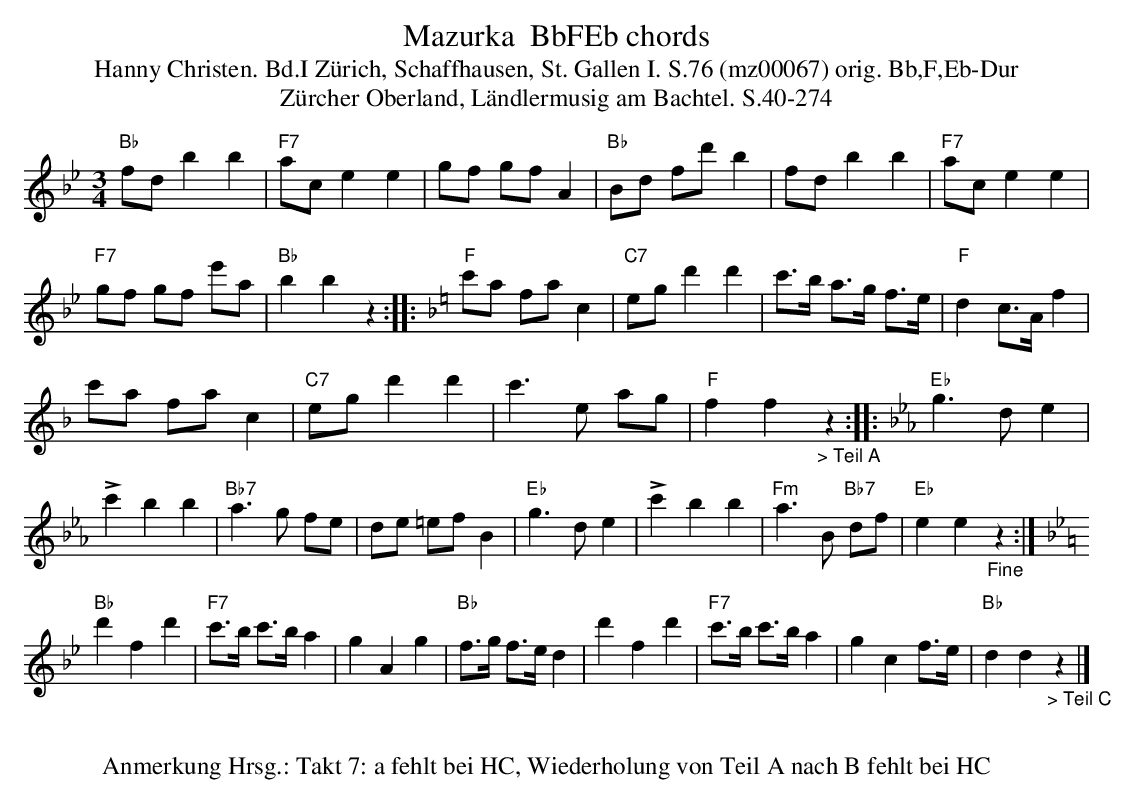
X:1
T: Mazurka  BbFEb chords
T:Hanny Christen. Bd.I Zürich, Schaffhausen, St. Gallen I. S.76 (mz00067) orig. Bb,F,Eb-Dur
T: Z\"urcher Oberland, L\"andlermusig am Bachtel. S.40-274
M:3/4
L:1/8
K:Bb %%MIDI gchordon
"Bb"fdb2b2 | "F7"ace2e2 | gf gfA2 | "Bb"Bd fd'b2 | fdb2b2 | "F7"ace2e2 |
"F7"gf gf e'a | "Bb"b2b2z2 :: [K:F] "F"c'a fac2 | "C7"egd'2d'2 | c'>b a>g f>e | "F"d2c>Af2 |
c'a fac2 | "C7"egd'2d'2 | c'3e ag | "F"f2f2"_> Teil A"z2 :: [K:Eb] "Eb"g3de2 |
+>+c'2b2b2 | "Bb7"a3g fe | de =efB2 | "Eb"g3de2 | +>+c'2b2b2 | "Fm"a3B "Bb7"df | "Eb"e2e2"_Fine"z2 :| [K:Bb]
"Bb"d'2f2d'2 | "F7"c'>b c'>ba2 | g2A2g2 | "Bb"f>g f>ed2 | d'2f2d'2 | "F7"c'>b c'>ba2 | g2c2f>e | "Bb"d2d2"_> Teil C"z2 |]
W:
W: Anmerkung Hrsg.: Takt 7: a fehlt bei HC, Wiederholung von Teil A nach B fehlt bei HC
